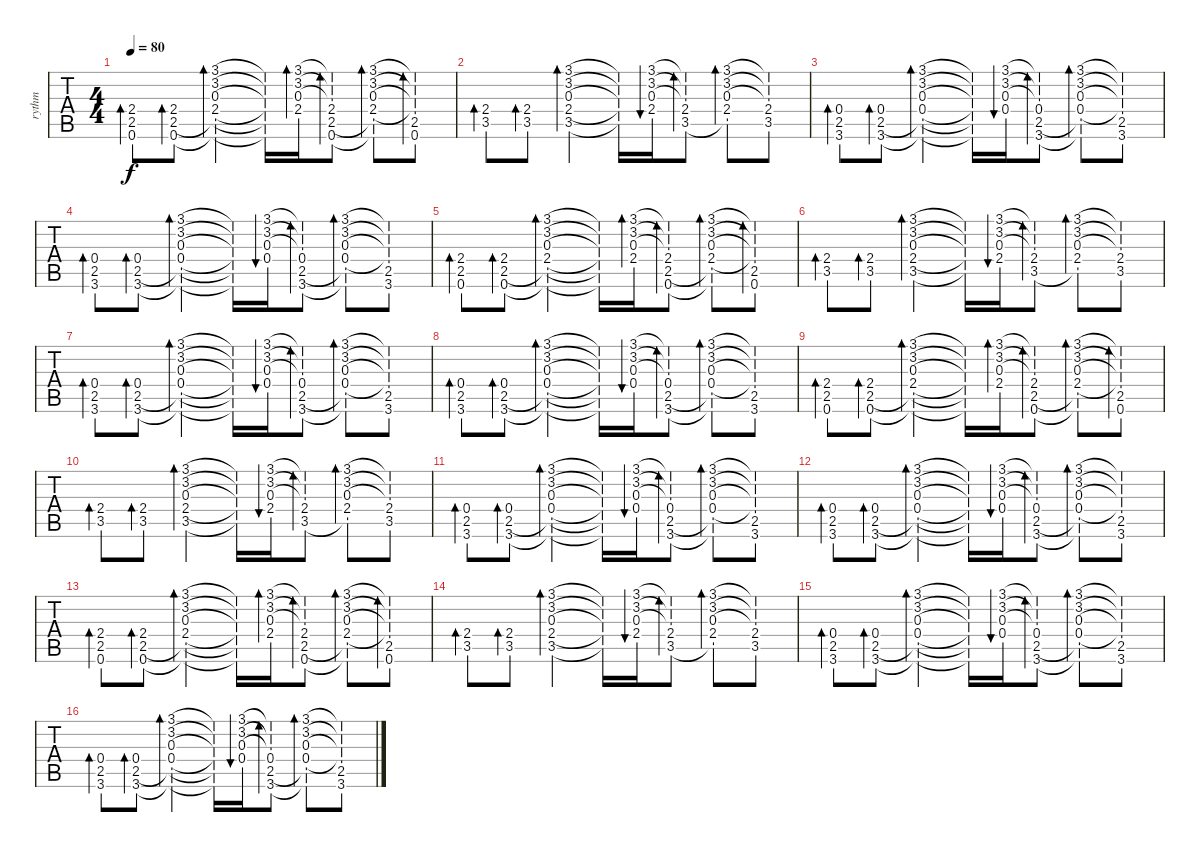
\track ("rythm" "rythm") {instrument acousticguitarsteel}
\staff {tabs}
\tuning (E4 B3 G3 D3 A2 E2) {hide}
\ts (4 4)
\tempo 80
\clef g2
\ks c
(2.4 2.5 0.6).8{bd 30 dy f} (2.4 2.5 0.6).8{bd 30} (3.1 3.2 0.3 2.4 2.5{t} 0.6{t}).4{bd 30} (3.1{t} 3.2{t} 0.3{t} 2.4{t} 2.5{t} 0.6{t}).16 (3.1 3.2 0.3 2.4).16{bd 30} (3.1{t} 3.2{t} 0.3{t} 2.4 2.5 0.6).8{bd 30} (3.1 3.2 0.3 2.4 2.5{t} 0.6{t}).8{bd 30} (3.1{t} 3.2{t} 0.3{t} 2.4{t} 2.5 0.6).8{bd 30} |
(2.4 3.5).8{bd 30} (2.4 3.5).8{bd 30} (3.1 3.2 0.3 2.4 3.5).4{bd 30} (3.1{t} 3.2{t} 0.3{t} 2.4{t} 3.5{t}).16 (3.1 3.2 0.3 2.4).16{bu 30} (3.1{t} 3.2{t} 0.3{t} 2.4 3.5).8{bd 30} (3.1 3.2 0.3 2.4 3.5{t}).8{bd 30} (3.1{t} 3.2{t} 0.3{t} 2.4 3.5).8 |
(0.4 2.5 3.6).8{bd 30} (0.4 2.5 3.6).8{bd 30} (3.1 3.2 0.3 0.4 2.5{t} 3.6{t}).4{bd 30} (3.1{t} 3.2{t} 0.3{t} 0.4{t} 2.5{t} 3.6{t}).16 (3.1 3.2 0.3 0.4).16{bu 30} (3.1{t} 3.2{t} 0.3{t} 0.4 2.5 3.6).8{bd 30} (3.1 3.2 0.3 0.4 2.5{t} 3.6{t}).8{bd 30} (3.1{t} 3.2{t} 0.3{t} 0.4{t} 2.5 3.6).8 |
(0.4 2.5 3.6).8{bd 30} (0.4 2.5 3.6).8{bd 30} (3.1 3.2 0.3 0.4 2.5{t} 3.6{t}).4{bd 30} (3.1{t} 3.2{t} 0.3{t} 0.4{t} 2.5{t} 3.6{t}).16 (3.1 3.2 0.3 0.4).16{bu 30} (3.1{t} 3.2{t} 0.3{t} 0.4 2.5 3.6).8{bd 30} (3.1 3.2 0.3 0.4 2.5{t} 3.6{t}).8{bd 30} (3.1{t} 3.2{t} 0.3{t} 0.4{t} 2.5 3.6).8 |
(2.4 2.5 0.6).8{bd 30} (2.4 2.5 0.6).8{bd 30} (3.1 3.2 0.3 2.4 2.5{t} 0.6{t}).4{bd 30} (3.1{t} 3.2{t} 0.3{t} 2.4{t} 2.5{t} 0.6{t}).16 (3.1 3.2 0.3 2.4).16{bd 30} (3.1{t} 3.2{t} 0.3{t} 2.4 2.5 0.6).8{bd 30} (3.1 3.2 0.3 2.4 2.5{t} 0.6{t}).8{bd 30} (3.1{t} 3.2{t} 0.3{t} 2.4{t} 2.5 0.6).8{bd 30} |
(2.4 3.5).8{bd 30} (2.4 3.5).8{bd 30} (3.1 3.2 0.3 2.4 3.5).4{bd 30} (3.1{t} 3.2{t} 0.3{t} 2.4{t} 3.5{t}).16 (3.1 3.2 0.3 2.4).16{bu 30} (3.1{t} 3.2{t} 0.3{t} 2.4 3.5).8{bd 30} (3.1 3.2 0.3 2.4 3.5{t}).8{bd 30} (3.1{t} 3.2{t} 0.3{t} 2.4 3.5).8 |
(0.4 2.5 3.6).8{bd 30} (0.4 2.5 3.6).8{bd 30} (3.1 3.2 0.3 0.4 2.5{t} 3.6{t}).4{bd 30} (3.1{t} 3.2{t} 0.3{t} 0.4{t} 2.5{t} 3.6{t}).16 (3.1 3.2 0.3 0.4).16{bu 30} (3.1{t} 3.2{t} 0.3{t} 0.4 2.5 3.6).8{bd 30} (3.1 3.2 0.3 0.4 2.5{t} 3.6{t}).8{bd 30} (3.1{t} 3.2{t} 0.3{t} 0.4{t} 2.5 3.6).8 |
(0.4 2.5 3.6).8{bd 30} (0.4 2.5 3.6).8{bd 30} (3.1 3.2 0.3 0.4 2.5{t} 3.6{t}).4{bd 30} (3.1{t} 3.2{t} 0.3{t} 0.4{t} 2.5{t} 3.6{t}).16 (3.1 3.2 0.3 0.4).16{bu 30} (3.1{t} 3.2{t} 0.3{t} 0.4 2.5 3.6).8{bd 30} (3.1 3.2 0.3 0.4 2.5{t} 3.6{t}).8{bd 30} (3.1{t} 3.2{t} 0.3{t} 0.4{t} 2.5 3.6).8 |
(2.4 2.5 0.6).8{bd 30} (2.4 2.5 0.6).8{bd 30} (3.1 3.2 0.3 2.4 2.5{t} 0.6{t}).4{bd 30} (3.1{t} 3.2{t} 0.3{t} 2.4{t} 2.5{t} 0.6{t}).16 (3.1 3.2 0.3 2.4).16{bd 30} (3.1{t} 3.2{t} 0.3{t} 2.4 2.5 0.6).8{bd 30} (3.1 3.2 0.3 2.4 2.5{t} 0.6{t}).8{bd 30} (3.1{t} 3.2{t} 0.3{t} 2.4{t} 2.5 0.6).8{bd 30} |
(2.4 3.5).8{bd 30} (2.4 3.5).8{bd 30} (3.1 3.2 0.3 2.4 3.5).4{bd 30} (3.1{t} 3.2{t} 0.3{t} 2.4{t} 3.5{t}).16 (3.1 3.2 0.3 2.4).16{bu 30} (3.1{t} 3.2{t} 0.3{t} 2.4 3.5).8{bd 30} (3.1 3.2 0.3 2.4 3.5{t}).8{bd 30} (3.1{t} 3.2{t} 0.3{t} 2.4 3.5).8 |
(0.4 2.5 3.6).8{bd 30} (0.4 2.5 3.6).8{bd 30} (3.1 3.2 0.3 0.4 2.5{t} 3.6{t}).4{bd 30} (3.1{t} 3.2{t} 0.3{t} 0.4{t} 2.5{t} 3.6{t}).16 (3.1 3.2 0.3 0.4).16{bu 30} (3.1{t} 3.2{t} 0.3{t} 0.4 2.5 3.6).8{bd 30} (3.1 3.2 0.3 0.4 2.5{t} 3.6{t}).8{bd 30} (3.1{t} 3.2{t} 0.3{t} 0.4{t} 2.5 3.6).8 |
(0.4 2.5 3.6).8{bd 30} (0.4 2.5 3.6).8{bd 30} (3.1 3.2 0.3 0.4 2.5{t} 3.6{t}).4{bd 30} (3.1{t} 3.2{t} 0.3{t} 0.4{t} 2.5{t} 3.6{t}).16 (3.1 3.2 0.3 0.4).16{bu 30} (3.1{t} 3.2{t} 0.3{t} 0.4 2.5 3.6).8{bd 30} (3.1 3.2 0.3 0.4 2.5{t} 3.6{t}).8{bd 30} (3.1{t} 3.2{t} 0.3{t} 0.4{t} 2.5 3.6).8 |
(2.4 2.5 0.6).8{bd 30} (2.4 2.5 0.6).8{bd 30} (3.1 3.2 0.3 2.4 2.5{t} 0.6{t}).4{bd 30} (3.1{t} 3.2{t} 0.3{t} 2.4{t} 2.5{t} 0.6{t}).16 (3.1 3.2 0.3 2.4).16{bd 30} (3.1{t} 3.2{t} 0.3{t} 2.4 2.5 0.6).8{bd 30} (3.1 3.2 0.3 2.4 2.5{t} 0.6{t}).8{bd 30} (3.1{t} 3.2{t} 0.3{t} 2.4{t} 2.5 0.6).8{bd 30} |
(2.4 3.5).8{bd 30} (2.4 3.5).8{bd 30} (3.1 3.2 0.3 2.4 3.5).4{bd 30} (3.1{t} 3.2{t} 0.3{t} 2.4{t} 3.5{t}).16 (3.1 3.2 0.3 2.4).16{bu 30} (3.1{t} 3.2{t} 0.3{t} 2.4 3.5).8{bd 30} (3.1 3.2 0.3 2.4 3.5{t}).8{bd 30} (3.1{t} 3.2{t} 0.3{t} 2.4 3.5).8 |
(0.4 2.5 3.6).8{bd 30} (0.4 2.5 3.6).8{bd 30} (3.1 3.2 0.3 0.4 2.5{t} 3.6{t}).4{bd 30} (3.1{t} 3.2{t} 0.3{t} 0.4{t} 2.5{t} 3.6{t}).16 (3.1 3.2 0.3 0.4).16{bu 30} (3.1{t} 3.2{t} 0.3{t} 0.4 2.5 3.6).8{bd 30} (3.1 3.2 0.3 0.4 2.5{t} 3.6{t}).8{bd 30} (3.1{t} 3.2{t} 0.3{t} 0.4{t} 2.5 3.6).8 |
(0.4 2.5 3.6).8{bd 30} (0.4 2.5 3.6).8{bd 30} (3.1 3.2 0.3 0.4 2.5{t} 3.6{t}).4{bd 30} (3.1{t} 3.2{t} 0.3{t} 0.4{t} 2.5{t} 3.6{t}).16 (3.1 3.2 0.3 0.4).16{bu 30} (3.1{t} 3.2{t} 0.3{t} 0.4 2.5 3.6).8{bd 30} (3.1 3.2 0.3 0.4 2.5{t} 3.6{t}).8{bd 30} (3.1{t} 3.2{t} 0.3{t} 0.4{t} 2.5 3.6).8
